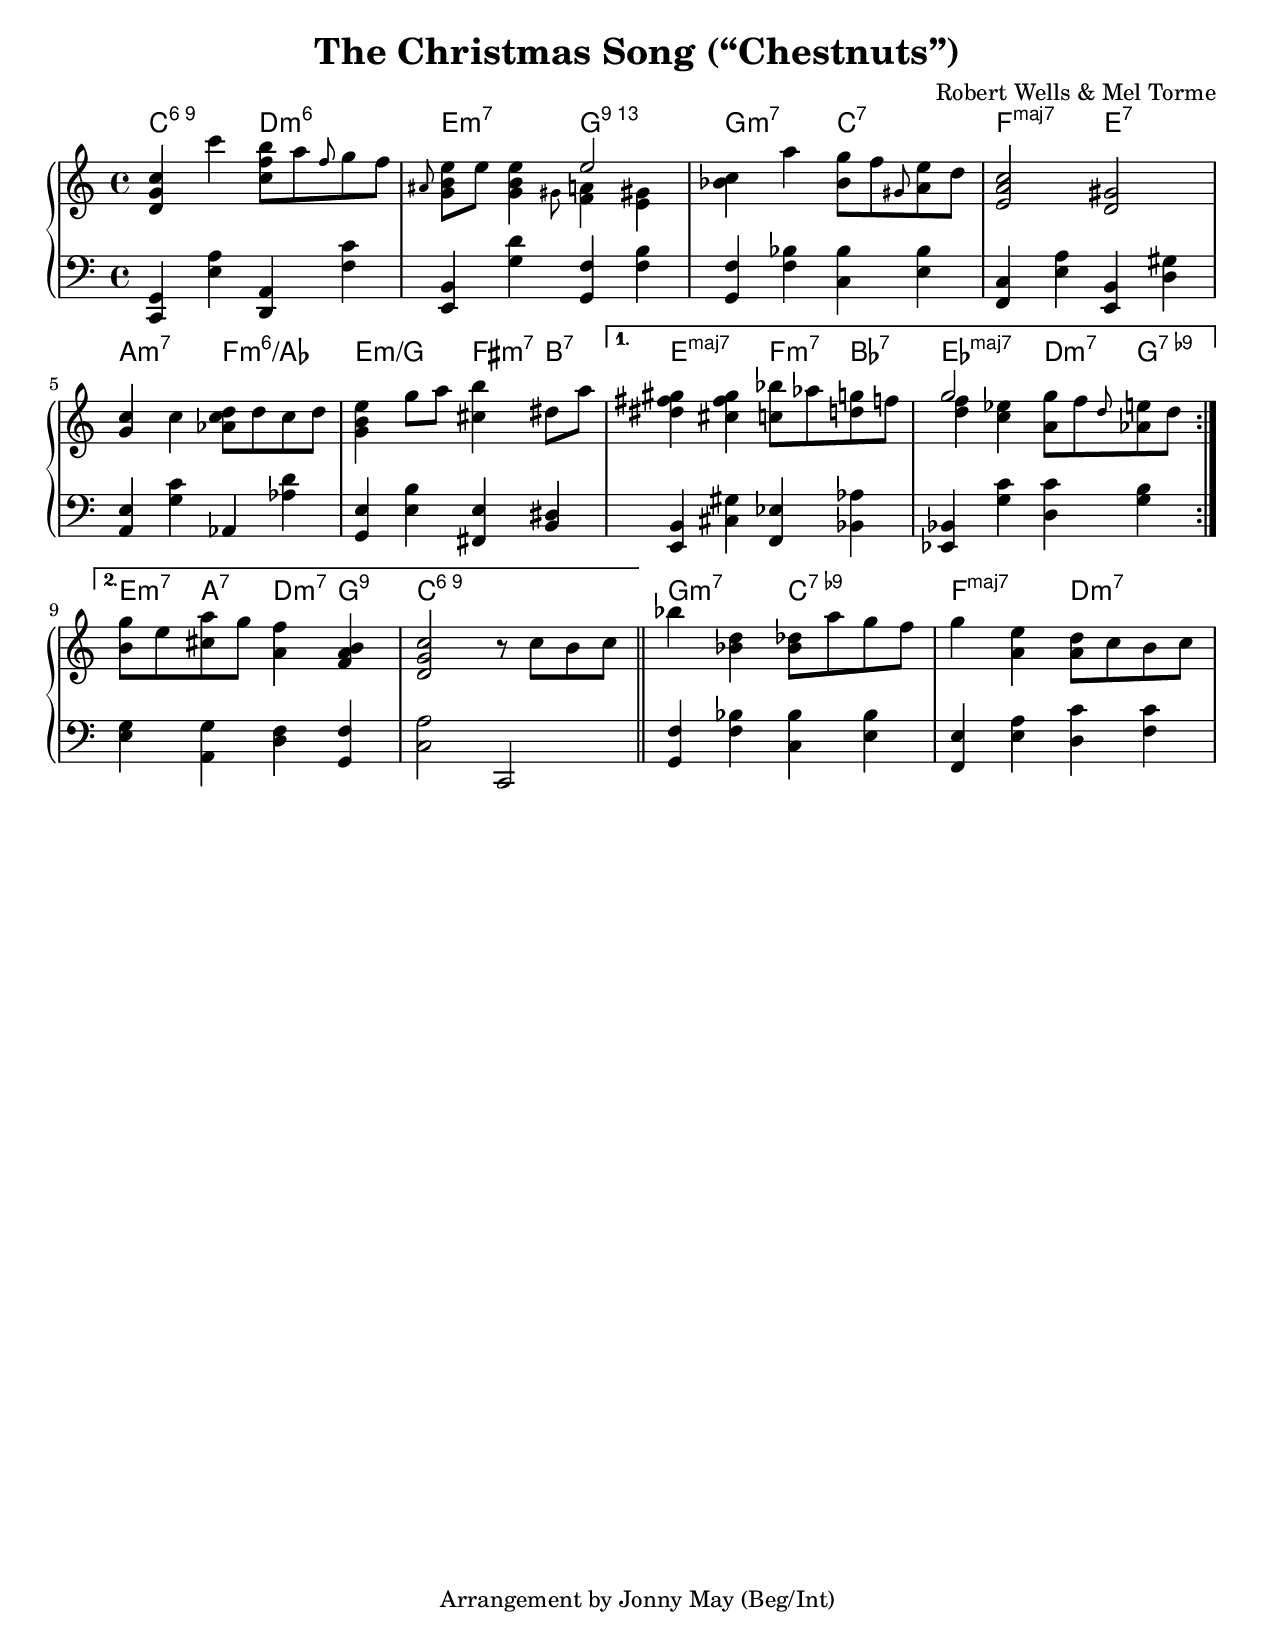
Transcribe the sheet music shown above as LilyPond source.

\version "2.20.0"
\language "english"
\pointAndClickOff

#(set-default-paper-size "letter")

\paper {
  indent = 0
}

\header {
  title = "The Christmas Song (“Chestnuts”)"
  composer = "Robert Wells & Mel Torme"
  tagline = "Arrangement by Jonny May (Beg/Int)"
}

accf = \accidentalStyle forget
accd = \accidentalStyle default

<<

  \chords {
    \set chordChanges = ##t    
    \set majorSevenSymbol = "maj7"

    \repeat volta 2 {
      c2:6.9
      d:m6 |
      e:m7
      g:13 |
      g:m7
      c:7 |
      f:maj7
      e:7 |
      \break
      
      a:m7
      f:m6/af |
      e:m/g
      fs4:m7 b:7 |
    }
    \alternative {
      {
        e2:maj7
        f4:m7 bf:7 |
        ef2:maj7
        d4:m7 g:7.9- |
        \break
      }
      {
        e4:m7 a:7
        d:m7 g:9 |
        c1:6.9 |
      }
    }

    g2:m7
    c:7.9- |
    f:maj7
    d:m7 |
    \break

    
  }

  \new PianoStaff <<
    \new Staff = "upper" {
      \clef treble
      \key c \major
      \time 4/4
      \relative c' {
        \repeat volta 2 {
          <d g c>4 c''
          <c, f b>8 a' \grace f g f |
          \grace as, <e' b g> e <e b g>4
          <<
            e2
            \\
            { \grace gs,8 <f a>4 \accf <e gs> \accd }
          >> |
          <c' bf> a'
          <g bf,>8 f \grace gs, <e' a,> d |
          <c a e>2
          <gs d> |
          \break

          <g c>4 c
          <d c af>8 d c d |
          <e b g>4 g8 a
          <b cs,>4 ds,8 a' |
        }
        \alternative {
          {
            <gs fs ds>4 <gs fs cs>
            <bf c,>8 af <g d> f |
            <<
              g2
              \\
              { <f d>4 <ef c> }
            >>
            <g a,>8 f \grace d <e af,> d |
            \break
          }
          {
            <g b,>8 e <a cs,>
            g <f a,>4 <b, a f> |
            <c g d>2
            r8 c b c |
          }
        }

        bf'4 <d, bf>
        <df bf>8 a' g f |
        g4 <e a,>
        <d a>8 c b c |
        \break
      }
    }

    \new Staff = "lower" {
      \clef bass

      \fixed c, {
        \repeat volta 2 { 
          <c g>4 <e' a'>
          <d a> <f' c''> |
          <e b> <g' d''>
          <g f'> <f' b'> |
          <g f'> <f' bf'>
          <c' bf'> <e' bf'> |
          <f c'> <e' a'>
          <e b> <d' gs'> |
          \break

          <a e'> <g' c''>
          af <af' d''> |
          <g e'> <e' b'>
          <fs e'> <b ds'> |
        }
        \alternative {
          {
            <e b> <cs' gs'>
            <f ef'> <bf af'> |
            <ef bf> <g' c''>
            <d' c''> <g' b'> |
            \break
          }
          {
            <e' g'> <a g'>
            <d' f'> <g f'> |
            <c' a'>2
            c
            \bar "||"
          }
        }

        <g f'>4 <f' bf'>
        <c' bf'> <e' bf'> |
        <f e'> <e' a'>
        <d' c''> <f' c''> |
        \break
      }
    }
  >>

>>
  
